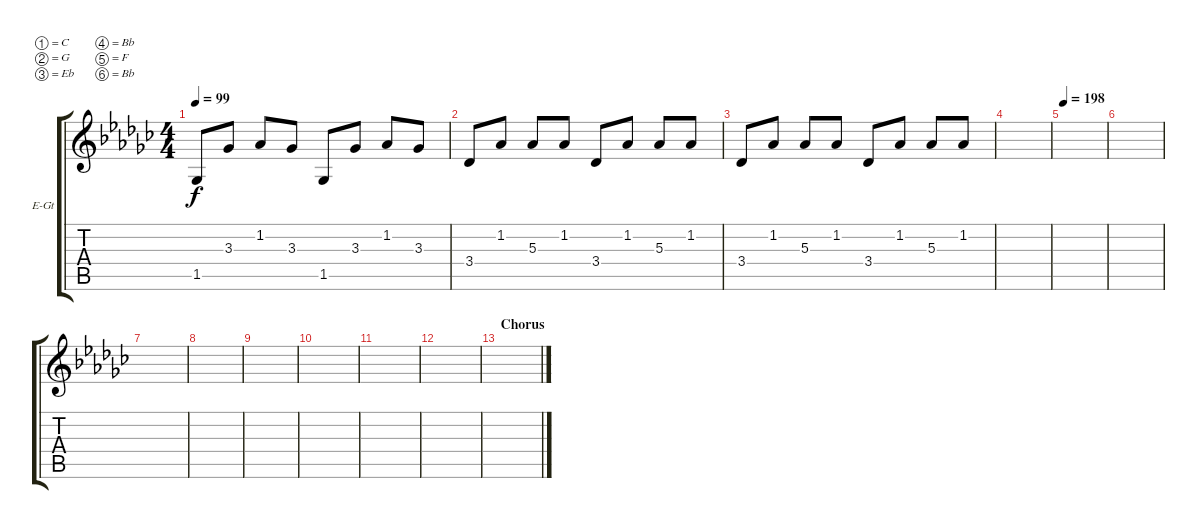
\bracketExtendMode groupsimilarinstruments
\firstSystemTrackNameOrientation horizontal
\otherSystemsTrackNameOrientation horizontal
\track ("Clean Guitar" "E-Gt") {instrument electricguitarclean}
\staff {score tabs}
\tuning (C4 G3 Eb3 Bb2 F2 Bb1)
\ts (4 4)
\tempo 99
\clef g2
\ks ebminor
1.5.8{dy f} 3.3.8 1.2.8 3.3.8 1.5.8 3.3.8 1.2.8 3.3.8 |
3.4.8 1.2.8 5.3.8 1.2.8 3.4.8 1.2.8 5.3.8 1.2.8 |
3.4.8 1.2.8 5.3.8 1.2.8 3.4.8 1.2.8 5.3.8 1.2.8 |
\scale
0.333333 |
\tempo 198
\scale
0.333333 |
\scale
0.333333 |
|
|
|
|
|
|
\section ("" "Chorus")
